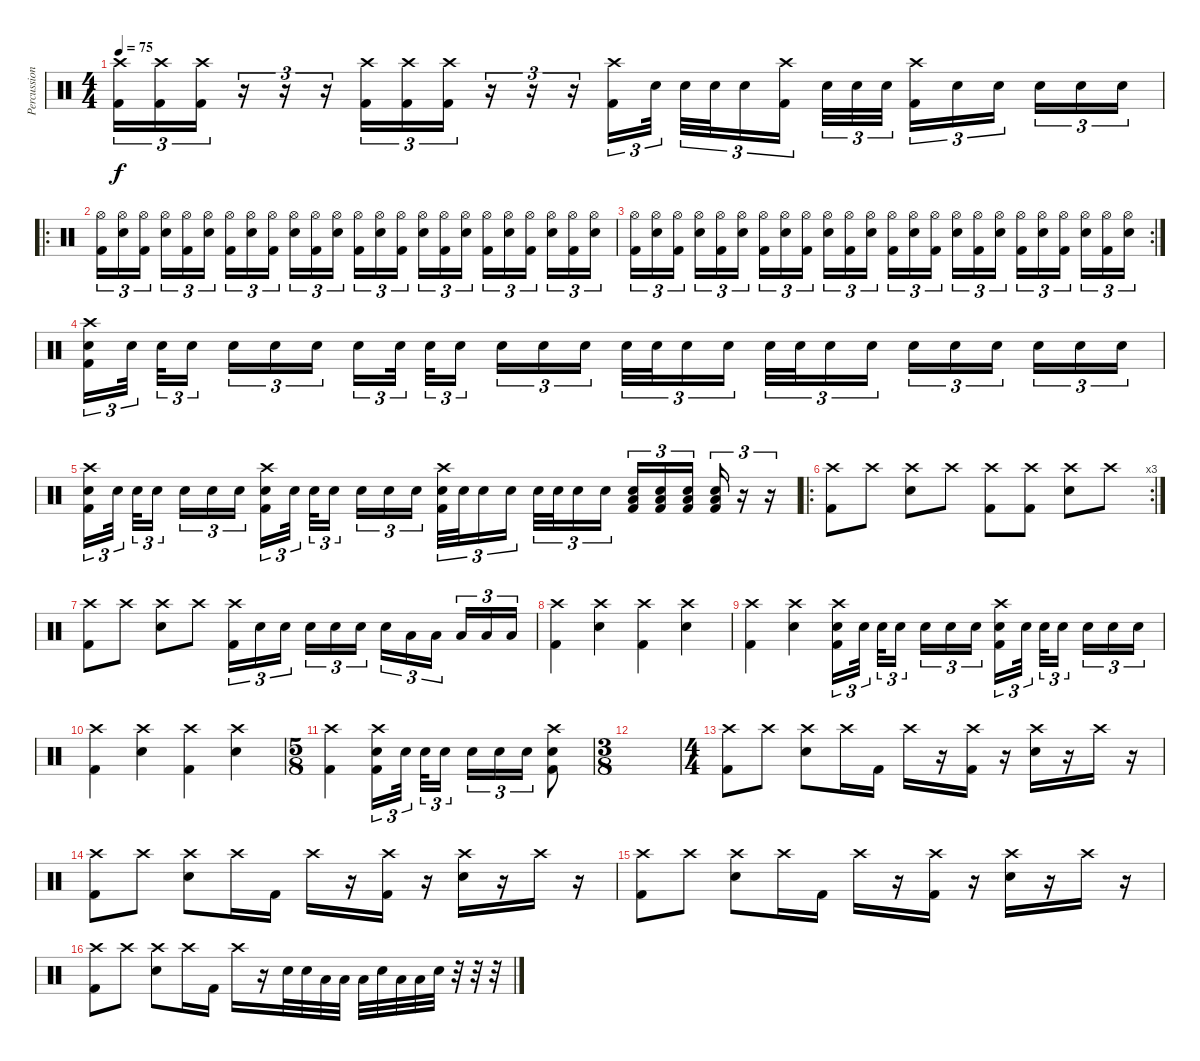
\track ("Percussion" "Percussion") {instrument percussion}
\staff {score}
\articulation defaults
\ts (4 4)
\tempo 75
\clef neutral
\ks c
("Crash high (hit)" "Kick (hit) 2").16{tu (3 2) dy f} ("Crash high (hit)" "Kick (hit) 2").16{tu (3 2)} ("Crash high (hit)" "Kick (hit) 2").16{tu (3 2)} r.16{tu (3 2)} r.16{tu (3 2)} r.16{tu (3 2)} ("Crash high (hit)" "Kick (hit) 2").16{tu (3 2)} ("Crash high (hit)" "Kick (hit) 2").16{tu (3 2)} ("Crash high (hit)" "Kick (hit) 2").16{tu (3 2)} r.16{tu (3 2)} r.16{tu (3 2)} r.16{tu (3 2)} ("Crash high (hit)" "Kick (hit) 2").16{tu (3 2)} "Electric Snare (hit)".32{tu (3 2) beam splitsecondary} "Electric Snare (hit)".32{tu (3 2)} "Electric Snare (hit)".32{tu (3 2)} "Electric Snare (hit)".16{tu (3 2)} ("Crash high (hit)" "Kick (hit) 2").16{tu (3 2) beam splitsecondary} "Electric Snare (hit)".32{tu (3 2)} "Electric Snare (hit)".32{tu (3 2)} "Electric Snare (hit)".32{tu (3 2)} ("Crash high (hit)" "Kick (hit) 2").16{tu (3 2)} "Electric Snare (hit)".16{tu (3 2)} "Electric Snare (hit)".16{tu (3 2) beam splitsecondary} "Electric Snare (hit)".16{tu (3 2)} "Electric Snare (hit)".16{tu (3 2)} "Electric Snare (hit)".16{tu (3 2)} |
\ro
("Hi-Hat (open)" "Kick (hit) 2").16{tu (3 2)} ("Hi-Hat (open)" "Electric Snare (hit)").16{tu (3 2)} ("Hi-Hat (open)" "Kick (hit) 2").16{tu (3 2) beam splitsecondary} ("Hi-Hat (open)" "Electric Snare (hit)").16{tu (3 2)} ("Hi-Hat (open)" "Kick (hit) 2").16{tu (3 2)} ("Hi-Hat (open)" "Electric Snare (hit)").16{tu (3 2)} ("Hi-Hat (open)" "Kick (hit) 2").16{tu (3 2)} ("Hi-Hat (open)" "Electric Snare (hit)").16{tu (3 2)} ("Hi-Hat (open)" "Kick (hit) 2").16{tu (3 2) beam splitsecondary} ("Hi-Hat (open)" "Electric Snare (hit)").16{tu (3 2)} ("Hi-Hat (open)" "Kick (hit) 2").16{tu (3 2)} ("Hi-Hat (open)" "Electric Snare (hit)").16{tu (3 2)} ("Hi-Hat (open)" "Kick (hit) 2").16{tu (3 2)} ("Hi-Hat (open)" "Electric Snare (hit)").16{tu (3 2)} ("Hi-Hat (open)" "Kick (hit) 2").16{tu (3 2) beam splitsecondary} ("Hi-Hat (open)" "Electric Snare (hit)").16{tu (3 2)} ("Hi-Hat (open)" "Kick (hit) 2").16{tu (3 2)} ("Hi-Hat (open)" "Electric Snare (hit)").16{tu (3 2)} ("Hi-Hat (open)" "Kick (hit) 2").16{tu (3 2)} ("Hi-Hat (open)" "Electric Snare (hit)").16{tu (3 2)} ("Hi-Hat (open)" "Kick (hit) 2").16{tu (3 2) beam splitsecondary} ("Hi-Hat (open)" "Electric Snare (hit)").16{tu (3 2)} ("Hi-Hat (open)" "Kick (hit) 2").16{tu (3 2)} ("Hi-Hat (open)" "Electric Snare (hit)").16{tu (3 2)} |
\rc 2
("Hi-Hat (open)" "Kick (hit) 2").16{tu (3 2)} ("Hi-Hat (open)" "Electric Snare (hit)").16{tu (3 2)} ("Hi-Hat (open)" "Kick (hit) 2").16{tu (3 2) beam splitsecondary} ("Hi-Hat (open)" "Electric Snare (hit)").16{tu (3 2)} ("Hi-Hat (open)" "Kick (hit) 2").16{tu (3 2)} ("Hi-Hat (open)" "Electric Snare (hit)").16{tu (3 2)} ("Hi-Hat (open)" "Kick (hit) 2").16{tu (3 2)} ("Hi-Hat (open)" "Electric Snare (hit)").16{tu (3 2)} ("Hi-Hat (open)" "Kick (hit) 2").16{tu (3 2) beam splitsecondary} ("Hi-Hat (open)" "Electric Snare (hit)").16{tu (3 2)} ("Hi-Hat (open)" "Kick (hit) 2").16{tu (3 2)} ("Hi-Hat (open)" "Electric Snare (hit)").16{tu (3 2)} ("Hi-Hat (open)" "Kick (hit) 2").16{tu (3 2)} ("Hi-Hat (open)" "Electric Snare (hit)").16{tu (3 2)} ("Hi-Hat (open)" "Kick (hit) 2").16{tu (3 2) beam splitsecondary} ("Hi-Hat (open)" "Electric Snare (hit)").16{tu (3 2)} ("Hi-Hat (open)" "Kick (hit) 2").16{tu (3 2)} ("Hi-Hat (open)" "Electric Snare (hit)").16{tu (3 2)} ("Hi-Hat (open)" "Kick (hit) 2").16{tu (3 2)} ("Hi-Hat (open)" "Electric Snare (hit)").16{tu (3 2)} ("Hi-Hat (open)" "Kick (hit) 2").16{tu (3 2) beam splitsecondary} ("Hi-Hat (open)" "Electric Snare (hit)").16{tu (3 2)} ("Hi-Hat (open)" "Kick (hit) 2").16{tu (3 2)} ("Hi-Hat (open)" "Electric Snare (hit)").16{tu (3 2)} |
("Crash high (hit)" "Electric Snare (hit)" "Kick (hit) 2").16{tu (3 2)} "Electric Snare (hit)".32{tu (3 2) beam splitsecondary} "Electric Snare (hit)".32{tu (3 2)} "Electric Snare (hit)".16{tu (3 2) beam splitsecondary} "Electric Snare (hit)".16{tu (3 2)} "Electric Snare (hit)".16{tu (3 2)} "Electric Snare (hit)".16{tu (3 2)} "Electric Snare (hit)".16{tu (3 2)} "Electric Snare (hit)".32{tu (3 2) beam splitsecondary} "Electric Snare (hit)".32{tu (3 2)} "Electric Snare (hit)".16{tu (3 2) beam splitsecondary} "Electric Snare (hit)".16{tu (3 2)} "Electric Snare (hit)".16{tu (3 2)} "Electric Snare (hit)".16{tu (3 2)} "Electric Snare (hit)".32{tu (3 2)} "Electric Snare (hit)".32{tu (3 2)} "Electric Snare (hit)".16{tu (3 2)} "Electric Snare (hit)".16{tu (3 2) beam splitsecondary} "Electric Snare (hit)".32{tu (3 2)} "Electric Snare (hit)".32{tu (3 2)} "Electric Snare (hit)".16{tu (3 2)} "Electric Snare (hit)".16{tu (3 2)} "Electric Snare (hit)".16{tu (3 2)} "Electric Snare (hit)".16{tu (3 2)} "Electric Snare (hit)".16{tu (3 2) beam splitsecondary} "Electric Snare (hit)".16{tu (3 2)} "Electric Snare (hit)".16{tu (3 2)} "Electric Snare (hit)".16{tu (3 2)} |
("Crash high (hit)" "Electric Snare (hit)" "Kick (hit) 2").16{tu (3 2)} "Electric Snare (hit)".32{tu (3 2) beam splitsecondary} "Electric Snare (hit)".32{tu (3 2)} "Electric Snare (hit)".16{tu (3 2) beam splitsecondary} "Electric Snare (hit)".16{tu (3 2)} "Electric Snare (hit)".16{tu (3 2)} "Electric Snare (hit)".16{tu (3 2)} ("Crash high (hit)" "Electric Snare (hit)" "Kick (hit) 2").16{tu (3 2)} "Electric Snare (hit)".32{tu (3 2) beam splitsecondary} "Electric Snare (hit)".32{tu (3 2)} "Electric Snare (hit)".16{tu (3 2) beam splitsecondary} "Electric Snare (hit)".16{tu (3 2)} "Electric Snare (hit)".16{tu (3 2)} "Electric Snare (hit)".16{tu (3 2)} ("Crash high (hit)" "Electric Snare (hit)" "Kick (hit) 2").32{tu (3 2)} "Electric Snare (hit)".32{tu (3 2)} "Electric Snare (hit)".16{tu (3 2)} "Electric Snare (hit)".16{tu (3 2) beam splitsecondary} "Electric Snare (hit)".32{tu (3 2)} "Electric Snare (hit)".32{tu (3 2)} "Electric Snare (hit)".16{tu (3 2)} "Electric Snare (hit)".16{tu (3 2)} ("Low Floor Tom (hit)" "Electric Snare (hit)" "Kick (hit) 2").16{tu (3 2)} ("Low Floor Tom (hit)" "Electric Snare (hit)" "Kick (hit) 2").16{tu (3 2)} ("Low Floor Tom (hit)" "Electric Snare (hit)" "Kick (hit) 2").16{tu (3 2) beam splitsecondary} ("Low Floor Tom (hit)" "Electric Snare (hit)" "Kick (hit) 2").16{tu (3 2)} r.16{tu (3 2)} r.16{tu (3 2)} |
\ro
\rc 3
("Crash high (hit)" "Kick (hit) 2").8 "Crash high (hit)".8 ("Crash high (hit)" "Electric Snare (hit)").8 "Crash high (hit)".8 ("Crash high (hit)" "Kick (hit) 2").8 ("Crash high (hit)" "Kick (hit) 2").8 ("Crash high (hit)" "Electric Snare (hit)").8 "Crash high (hit)".8 |
("Crash high (hit)" "Kick (hit) 2").8 "Crash high (hit)".8 ("Crash high (hit)" "Electric Snare (hit)").8 "Crash high (hit)".8 ("Crash high (hit)" "Kick (hit) 2").16{tu (3 2)} "Electric Snare (hit)".16{tu (3 2)} "Electric Snare (hit)".16{tu (3 2) beam splitsecondary} "Electric Snare (hit)".16{tu (3 2)} "Electric Snare (hit)".16{tu (3 2)} "Electric Snare (hit)".16{tu (3 2)} "Electric Snare (hit)".16{tu (3 2)} "Low Tom (hit)".16{tu (3 2)} "Low Tom (hit)".16{tu (3 2) beam splitsecondary} "Low Floor Tom (hit)".16{tu (3 2)} "Low Floor Tom (hit)".16{tu (3 2)} "Low Floor Tom (hit)".16{tu (3 2)} |
("Crash high (hit)" "Kick (hit) 2").4 ("Crash high (hit)" "Electric Snare (hit)").4 ("Crash high (hit)" "Kick (hit) 2").4 ("Crash high (hit)" "Electric Snare (hit)").4 |
("Crash high (hit)" "Kick (hit) 2").4 ("Crash high (hit)" "Electric Snare (hit)").4 ("Crash high (hit)" "Electric Snare (hit)" "Kick (hit) 2").16{tu (3 2)} "Electric Snare (hit)".32{tu (3 2) beam splitsecondary} "Electric Snare (hit)".32{tu (3 2)} "Electric Snare (hit)".16{tu (3 2) beam splitsecondary} "Electric Snare (hit)".16{tu (3 2)} "Electric Snare (hit)".16{tu (3 2)} "Electric Snare (hit)".16{tu (3 2)} ("Crash high (hit)" "Electric Snare (hit)" "Kick (hit) 2").16{tu (3 2)} "Electric Snare (hit)".32{tu (3 2) beam splitsecondary} "Electric Snare (hit)".32{tu (3 2)} "Electric Snare (hit)".16{tu (3 2) beam splitsecondary} "Electric Snare (hit)".16{tu (3 2)} "Electric Snare (hit)".16{tu (3 2)} "Electric Snare (hit)".16{tu (3 2)} |
("Crash high (hit)" "Kick (hit) 2").4 ("Crash high (hit)" "Electric Snare (hit)").4 ("Crash high (hit)" "Kick (hit) 2").4 ("Crash high (hit)" "Electric Snare (hit)").4 |
\ts (5 8)
("Crash high (hit)" "Kick (hit) 2").4 ("Crash high (hit)" "Electric Snare (hit)" "Kick (hit) 2").16{tu (3 2)} "Electric Snare (hit)".32{tu (3 2) beam splitsecondary} "Electric Snare (hit)".32{tu (3 2)} "Electric Snare (hit)".16{tu (3 2)} "Electric Snare (hit)".16{tu (3 2)} "Electric Snare (hit)".16{tu (3 2)} "Electric Snare (hit)".16{tu (3 2)} ("Crash high (hit)" "Electric Snare (hit)" "Kick (hit) 2").8 |
\ts (3 8)
|
\ts (4 4)
("Crash high (hit)" "Kick (hit) 2").8 "Crash high (hit)".8 ("Crash high (hit)" "Electric Snare (hit)").8 "Crash high (hit)".16 "Kick (hit) 2".16 "Crash high (hit)".16 r.16 ("Crash high (hit)" "Kick (hit) 2").16 r.16 ("Crash high (hit)" "Electric Snare (hit)").16 r.16 "Crash high (hit)".16 r.16 |
("Crash high (hit)" "Kick (hit) 2").8 "Crash high (hit)".8 ("Crash high (hit)" "Electric Snare (hit)").8 "Crash high (hit)".16 "Kick (hit) 2".16 "Crash high (hit)".16 r.16 ("Crash high (hit)" "Kick (hit) 2").16 r.16 ("Crash high (hit)" "Electric Snare (hit)").16 r.16 "Crash high (hit)".16 r.16 |
("Crash high (hit)" "Kick (hit) 2").8 "Crash high (hit)".8 ("Crash high (hit)" "Electric Snare (hit)").8 "Crash high (hit)".16 "Kick (hit) 2".16 "Crash high (hit)".16 r.16 ("Crash high (hit)" "Kick (hit) 2").16 r.16 ("Crash high (hit)" "Electric Snare (hit)").16 r.16 "Crash high (hit)".16 r.16 |
("Crash high (hit)" "Kick (hit) 2").8 "Crash high (hit)".8 ("Crash high (hit)" "Electric Snare (hit)").8 "Crash high (hit)".16 "Kick (hit) 2".16 "Crash high (hit)".16 r.16 "Electric Snare (hit)".32 "Electric Snare (hit)".32 "Low Tom (hit)".32 "Low Tom (hit)".32 "Low Tom (hit)".32 "Electric Snare (hit)".32 "Low Floor Tom (hit)".32 "Low Floor Tom (hit)".32 "Electric Snare (hit)".32 r.32 r.32 r.32
